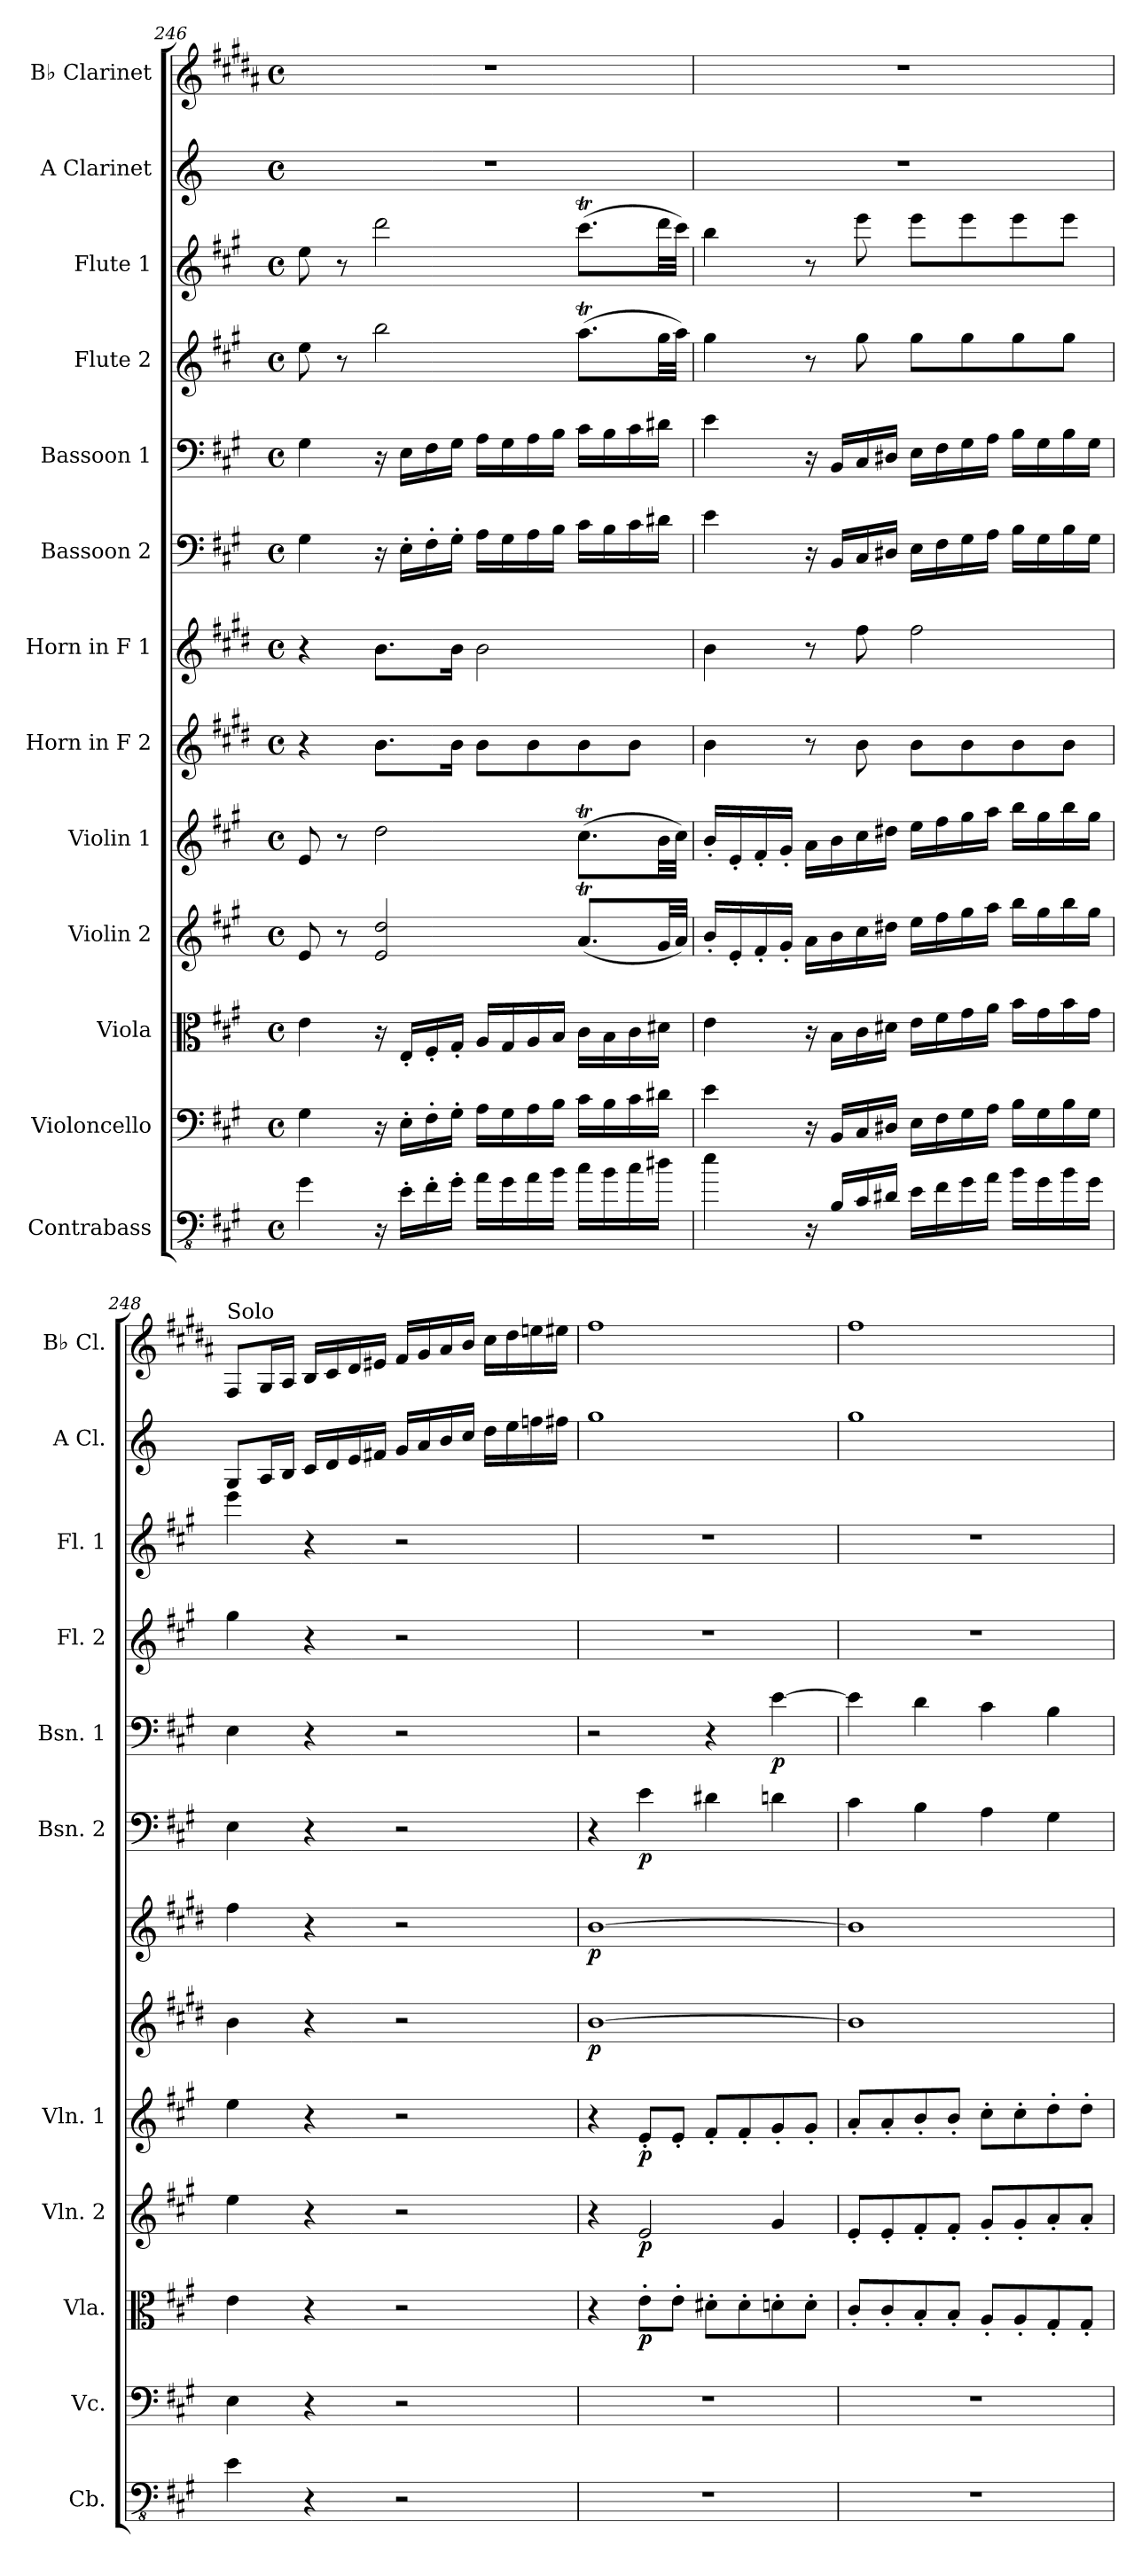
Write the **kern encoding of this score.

**kern	**kern	**kern	**dynam	**kern	**dynam	**kern	**dynam	**kern	**dynam	**kern	**dynam	**kern	**dynam	**kern	**dynam	**kern	**kern	**kern	**kern
*part13	*part12	*part11	*part11	*part10	*part10	*part9	*part9	*part8	*part8	*part7	*part7	*part6	*part6	*part5	*part5	*part4	*part3	*part2	*part1
*staff13	*staff12	*staff11	*staff11	*staff10	*staff10	*staff9	*staff9	*staff8	*staff8	*staff7	*staff7	*staff6	*staff6	*staff5	*staff5	*staff4	*staff3	*staff2	*staff1
*I"Contrabass	*I"Violoncello	*I"Viola	*	*I"Violin 2	*	*I"Violin 1	*	*I"Horn in F 2	*	*I"Horn in F 1	*	*I"Bassoon 2	*	*I"Bassoon 1	*	*I"Flute 2	*I"Flute 1	*I"A Clarinet	*I"B♭ Clarinet
*I'Cb.	*I'Vc.	*I'Vla.	*	*I'Vln. 2	*	*I'Vln. 1	*	*	*	*	*	*I'Bsn. 2	*	*I'Bsn. 1	*	*I'Fl. 2	*I'Fl. 1	*I'A Cl.	*I'B♭ Cl.
!!LO:PB:g=z
*clefFv4	*clefF4	*clefC3	*	*clefG2	*	*clefG2	*	*clefG2	*	*clefG2	*	*clefF4	*	*clefF4	*	*clefG2	*clefG2	*clefG2	*clefG2
*ITrd7c12	*	*	*	*	*	*	*	*ITrd4c7	*	*ITrd4c7	*	*	*	*	*	*	*	*ITrd2c3	*ITrd1c2
*k[f#c#g#]	*k[f#c#g#]	*k[f#c#g#]	*	*k[f#c#g#]	*	*k[f#c#g#]	*	*k[f#c#g#]	*	*k[f#c#g#]	*	*k[f#c#g#]	*	*k[f#c#g#]	*	*k[f#c#g#]	*k[f#c#g#]	*k[f#c#g#]	*k[f#c#g#]
*M4/4	*M4/4	*M4/4	*	*M4/4	*	*M4/4	*	*M4/4	*	*M4/4	*	*M4/4	*	*M4/4	*	*M4/4	*M4/4	*M4/4	*M4/4
*met(c)	*met(c)	*met(c)	*	*met(c)	*	*met(c)	*	*met(c)	*	*met(c)	*	*met(c)	*	*met(c)	*	*met(c)	*met(c)	*met(c)	*met(c)
=246	=246	=246	=246	=246	=246	=246	=246	=246	=246	=246	=246	=246	=246	=246	=246	=246	=246	=246	=246
4GG#\	4G#\	4e\	.	8e/	.	8e/	.	4r	.	4r	.	4G#\	.	4G#\	.	8ee\	8ee\	1r	1r
.	.	.	.	8r	.	8r	.	.	.	.	.	.	.	.	.	8r	8r	.	.
16r	16r	16r	.	2e/ 2dd/	.	2dd\	.	8.e\L	.	8.e\L	.	16r	.	16r	.	2bb\	2ddd\	.	.
16EE'\LL	16E'\LL	16E'/LL	.	.	.	.	.	.	.	.	.	16E'\LL	.	16E\LL	.	.	.	.	.
16FF#'\	16F#'\	16F#'/	.	.	.	.	.	.	.	.	.	16F#'\	.	16F#\	.	.	.	.	.
16GG#'\JJ	16G#'\JJ	16G#'/JJ	.	.	.	.	.	16e\Jk	.	16e\Jk	.	16G#'\JJ	.	16G#\JJ	.	.	.	.	.
16AA\LL	16A\LL	16A/LL	.	.	.	.	.	8e\L	.	2e\	.	16A\LL	.	16A\LL	.	.	.	.	.
16GG#\	16G#\	16G#/	.	.	.	.	.	.	.	.	.	16G#\	.	16G#\	.	.	.	.	.
16AA\	16A\	16A/	.	.	.	.	.	8e\	.	.	.	16A\	.	16A\	.	.	.	.	.
16BB\JJ	16B\JJ	16B/JJ	.	.	.	.	.	.	.	.	.	16B\JJ	.	16B\JJ	.	.	.	.	.
16C#\LL	16c#\LL	16c#\LL	.	(<8.aT/L	.	(>8.cc#t\L	.	8e\	.	.	.	16c#\LL	.	16c#\LL	.	(>8.aaT\L	(>8.ccc#t\L	.	.
16BB\	16B\	16B\	.	.	.	.	.	.	.	.	.	16B\	.	16B\	.	.	.	.	.
16C#\	16c#\	16c#\	.	.	.	.	.	8e\J	.	.	.	16c#\	.	16c#\	.	.	.	.	.
16D#X\JJ	16d#X\JJ	16d#X\JJ	.	32g#/LL	.	32b\LL	.	.	.	.	.	16d#X\JJ	.	16d#X\JJ	.	32gg#\LL	32ddd\LL	.	.
.	.	.	.	32a/JJJ)	.	32cc#\JJJ)	.	.	.	.	.	.	.	.	.	32aa\JJJ)	32ccc#\JJJ)	.	.
=247	=247	=247	=247	=247	=247	=247	=247	=247	=247	=247	=247	=247	=247	=247	=247	=247	=247	=247	=247
4E\	4e\	4e\	.	16b'/LL	.	16b'/LL	.	4e\	.	4e\	.	4e\	.	4e\	.	4gg#\	4bb\	1r	1r
.	.	.	.	16e'/	.	16e'/	.	.	.	.	.	.	.	.	.	.	.	.	.
.	.	.	.	16f#'/	.	16f#'/	.	.	.	.	.	.	.	.	.	.	.	.	.
.	.	.	.	16g#'/JJ	.	16g#'/JJ	.	.	.	.	.	.	.	.	.	.	.	.	.
16r	16r	16r	.	16a\LL	.	16a\LL	.	8r	.	8r	.	16r	.	16r	.	8r	8r	.	.
16BBB/LL	16BB/LL	16B\LL	.	16b\	.	16b\	.	.	.	.	.	16BB/LL	.	16BB/LL	.	.	.	.	.
16CC#/	16C#/	16c#\	.	16cc#\	.	16cc#\	.	8e\	.	8b\	.	16C#/	.	16C#/	.	8gg#\	8eee\	.	.
16DD#X/JJ	16D#X/JJ	16d#X\JJ	.	16dd#X\JJ	.	16dd#X\JJ	.	.	.	.	.	16D#X/JJ	.	16D#X/JJ	.	.	.	.	.
16EE\LL	16E\LL	16e\LL	.	16ee\LL	.	16ee\LL	.	8e\L	.	2b\	.	16E\LL	.	16E\LL	.	8gg#\L	8eee\L	.	.
16FF#\	16F#\	16f#\	.	16ff#\	.	16ff#\	.	.	.	.	.	16F#\	.	16F#\	.	.	.	.	.
16GG#\	16G#\	16g#\	.	16gg#\	.	16gg#\	.	8e\	.	.	.	16G#\	.	16G#\	.	8gg#\	8eee\	.	.
16AA\JJ	16A\JJ	16a\JJ	.	16aa\JJ	.	16aa\JJ	.	.	.	.	.	16A\JJ	.	16A\JJ	.	.	.	.	.
16BB\LL	16B\LL	16b\LL	.	16bb\LL	.	16bb\LL	.	8e\	.	.	.	16B\LL	.	16B\LL	.	8gg#\	8eee\	.	.
16GG#\	16G#\	16g#\	.	16gg#\	.	16gg#\	.	.	.	.	.	16G#\	.	16G#\	.	.	.	.	.
16BB\	16B\	16b\	.	16bb\	.	16bb\	.	8e\J	.	.	.	16B\	.	16B\	.	8gg#\J	8eee\J	.	.
16GG#\JJ	16G#\JJ	16g#\JJ	.	16gg#\JJ	.	16gg#\JJ	.	.	.	.	.	16G#\JJ	.	16G#\JJ	.	.	.	.	.
!!LO:PB:g=z
=248	=248	=248	=248	=248	=248	=248	=248	=248	=248	=248	=248	=248	=248	=248	=248	=248	=248	=248	=248
!	!	!	!	!	!	!	!	!	!	!	!	!	!	!	!	!	!	!	!LO:TX:t=Solo
4EE\	4E\	4e\	.	4ee\	.	4ee\	.	4e\	.	4b\	.	4E\	.	4E\	.	4gg#\	4eee\	8E/L	8E/L
.	.	.	.	.	.	.	.	.	.	.	.	.	.	.	.	.	.	16F#/L	16F#/L
.	.	.	.	.	.	.	.	.	.	.	.	.	.	.	.	.	.	16G#/JJ	16G#/JJ
4r	4r	4r	.	4r	.	4r	.	4r	.	4r	.	4r	.	4r	.	4r	4r	16A/LL	16A/LL
.	.	.	.	.	.	.	.	.	.	.	.	.	.	.	.	.	.	16B/	16B/
.	.	.	.	.	.	.	.	.	.	.	.	.	.	.	.	.	.	16c#/	16c#/
.	.	.	.	.	.	.	.	.	.	.	.	.	.	.	.	.	.	16d#X/JJ	16d#X/JJ
2r	2r	2r	.	2r	.	2r	.	2r	.	2r	.	2r	.	2r	.	2r	2r	16e/LL	16e/LL
.	.	.	.	.	.	.	.	.	.	.	.	.	.	.	.	.	.	16f#/	16f#/
.	.	.	.	.	.	.	.	.	.	.	.	.	.	.	.	.	.	16g#/	16g#/
.	.	.	.	.	.	.	.	.	.	.	.	.	.	.	.	.	.	16a/JJ	16a/JJ
.	.	.	.	.	.	.	.	.	.	.	.	.	.	.	.	.	.	16b\LL	16b\LL
.	.	.	.	.	.	.	.	.	.	.	.	.	.	.	.	.	.	16cc#\	16cc#\
.	.	.	.	.	.	.	.	.	.	.	.	.	.	.	.	.	.	16ddn\	16ddn\
.	.	.	.	.	.	.	.	.	.	.	.	.	.	.	.	.	.	16dd#X\JJ	16dd#X\JJ
=249	=249	=249	=249	=249	=249	=249	=249	=249	=249	=249	=249	=249	=249	=249	=249	=249	=249	=249	=249
!	!	!	!	!	!	!	!	!	!LO:DY:b	!	!LO:DY:b	!	!	!	!	!	!	!	!
1r	1r	4r	.	4r	.	4r	.	[1e	p	[1e	p	4r	.	2r	.	1r	1r	1ee	1ee
!	!	!	!LO:DY:b	!	!LO:DY:b	!	!LO:DY:b	!	!	!	!	!	!LO:DY:b	!	!	!	!	!	!
.	.	8e'\L	p	2e/	p	8e'/L	p	.	.	.	.	4e\	p	.	.	.	.	.	.
.	.	8e'\J	.	.	.	8e'/J	.	.	.	.	.	.	.	.	.	.	.	.	.
.	.	8d#X'\L	.	.	.	8f#'/L	.	.	.	.	.	4d#X\	.	4r	.	.	.	.	.
.	.	8d#'\	.	.	.	8f#'/	.	.	.	.	.	.	.	.	.	.	.	.	.
!	!	!	!	!	!	!	!	!	!	!	!	!	!	!	!LO:DY:b	!	!	!	!
.	.	8dn'\	.	4g#/	.	8g#'/	.	.	.	.	.	4dn\	.	[4e\	p	.	.	.	.
.	.	8d'\J	.	.	.	8g#'/J	.	.	.	.	.	.	.	.	.	.	.	.	.
=250	=250	=250	=250	=250	=250	=250	=250	=250	=250	=250	=250	=250	=250	=250	=250	=250	=250	=250	=250
1r	1r	8c#'/L	.	8e'/L	.	8a'/L	.	1e]	.	1e]	.	4c#\	.	4e\]	.	1r	1r	1ee	1ee
.	.	8c#'/	.	8e'/	.	8a'/	.	.	.	.	.	.	.	.	.	.	.	.	.
.	.	8B'/	.	8f#'/	.	8b'/	.	.	.	.	.	4B\	.	4d\	.	.	.	.	.
.	.	8B'/J	.	8f#'/J	.	8b'/J	.	.	.	.	.	.	.	.	.	.	.	.	.
.	.	8A'/L	.	8g#'/L	.	8cc#'\L	.	.	.	.	.	4A\	.	4c#\	.	.	.	.	.
.	.	8A'/	.	8g#'/	.	8cc#'\	.	.	.	.	.	.	.	.	.	.	.	.	.
.	.	8G#'/	.	8a'/	.	8dd'\	.	.	.	.	.	4G#\	.	4B\	.	.	.	.	.
.	.	8G#'/J	.	8a'/J	.	8dd'\J	.	.	.	.	.	.	.	.	.	.	.	.	.
=	=	=	=	=	=	=	=	=	=	=	=	=	=	=	=	=	=	=	=
*-	*-	*-	*-	*-	*-	*-	*-	*-	*-	*-	*-	*-	*-	*-	*-	*-	*-	*-	*-
